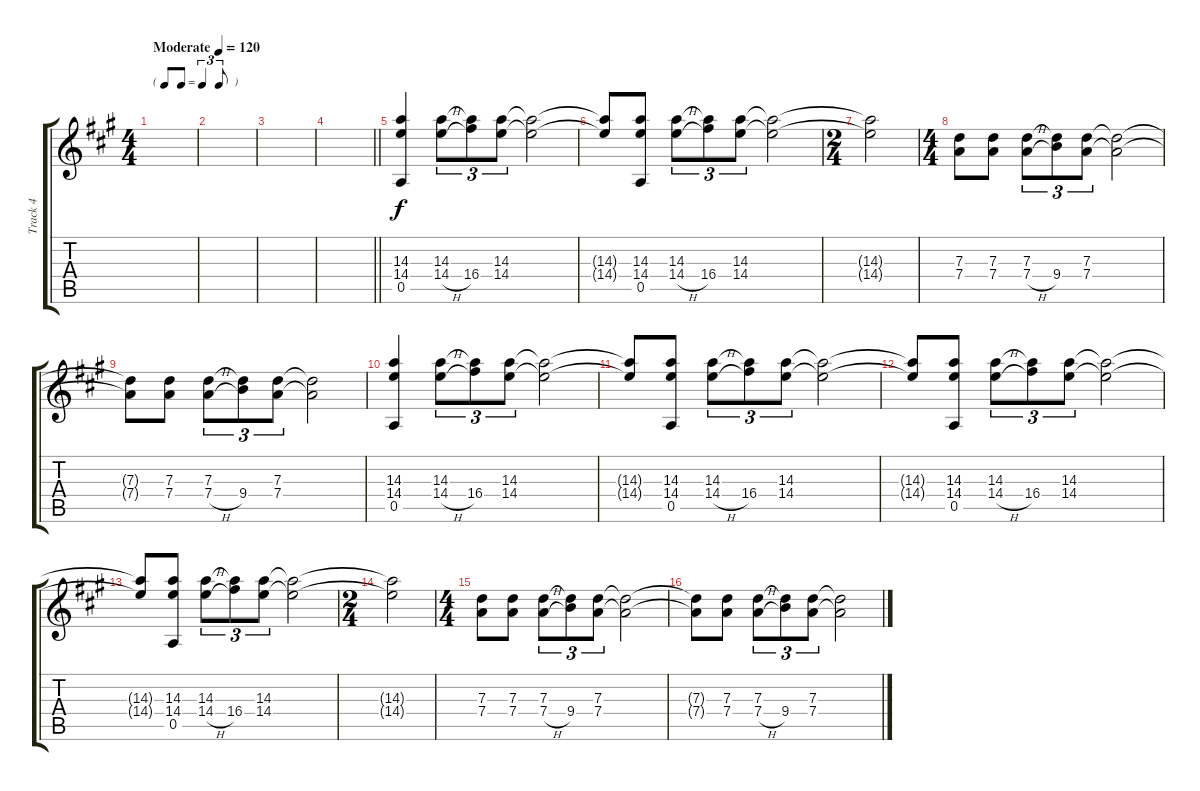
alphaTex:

\track ("Track 4" "Track 4") {instrument overdrivenguitar}
\staff {score tabs}
\tuning (E4 B3 G3 D3 A2 E2) {hide}
\ts (4 4)
\tf triplet8th
\tempo (120 "Moderate")
\clef g2
\ks a
|
|
|
\barLineRight lightlight
|
(14.3 14.4 0.5).4 (14.3 14.4{h}).8{tu (3 2)} (14.3{t} 16.4).8{tu (3 2)} (14.3 14.4).8{tu (3 2)} (14.3{t} 14.4{t}).2 |
(14.3{t} 14.4{t}).8 (14.3 14.4 0.5).8 (14.3 14.4{h}).8{tu (3 2)} (14.3{t} 16.4).8{tu (3 2)} (14.3 14.4).8{tu (3 2)} (14.3{t} 14.4{t}).2 |
\ts (2 4)
(14.3{t} 14.4{t}).2 |
\ts (4 4)
(7.3 7.4).8 (7.3 7.4).8 (7.3 7.4{h}).8{tu (3 2)} (7.3{t} 9.4).8{tu (3 2)} (7.3 7.4).8{tu (3 2)} (7.3{t} 7.4{t}).2 |
(7.3{t} 7.4{t}).8 (7.3 7.4).8 (7.3 7.4{h}).8{tu (3 2)} (7.3{t} 9.4).8{tu (3 2)} (7.3 7.4).8{tu (3 2)} (7.3{t} 7.4{t}).2 |
(14.3 14.4 0.5).4 (14.3 14.4{h}).8{tu (3 2)} (14.3{t} 16.4).8{tu (3 2)} (14.3 14.4).8{tu (3 2)} (14.3{t} 14.4{t}).2 |
(14.3{t} 14.4{t}).8 (14.3 14.4 0.5).8 (14.3 14.4{h}).8{tu (3 2)} (14.3{t} 16.4).8{tu (3 2)} (14.3 14.4).8{tu (3 2)} (14.3{t} 14.4{t}).2 |
(14.3{t} 14.4{t}).8 (14.3 14.4 0.5).8 (14.3 14.4{h}).8{tu (3 2)} (14.3{t} 16.4).8{tu (3 2)} (14.3 14.4).8{tu (3 2)} (14.3{t} 14.4{t}).2 |
(14.3{t} 14.4{t}).8 (14.3 14.4 0.5).8 (14.3 14.4{h}).8{tu (3 2)} (14.3{t} 16.4).8{tu (3 2)} (14.3 14.4).8{tu (3 2)} (14.3{t} 14.4{t}).2 |
\ts (2 4)
(14.3{t} 14.4{t}).2 |
\ts (4 4)
(7.3 7.4).8 (7.3 7.4).8 (7.3 7.4{h}).8{tu (3 2)} (7.3{t} 9.4).8{tu (3 2)} (7.3 7.4).8{tu (3 2)} (7.3{t} 7.4{t}).2 |
(7.3{t} 7.4{t}).8 (7.3 7.4).8 (7.3 7.4{h}).8{tu (3 2)} (7.3{t} 9.4).8{tu (3 2)} (7.3 7.4).8{tu (3 2)} (7.3{t} 7.4{t}).2
